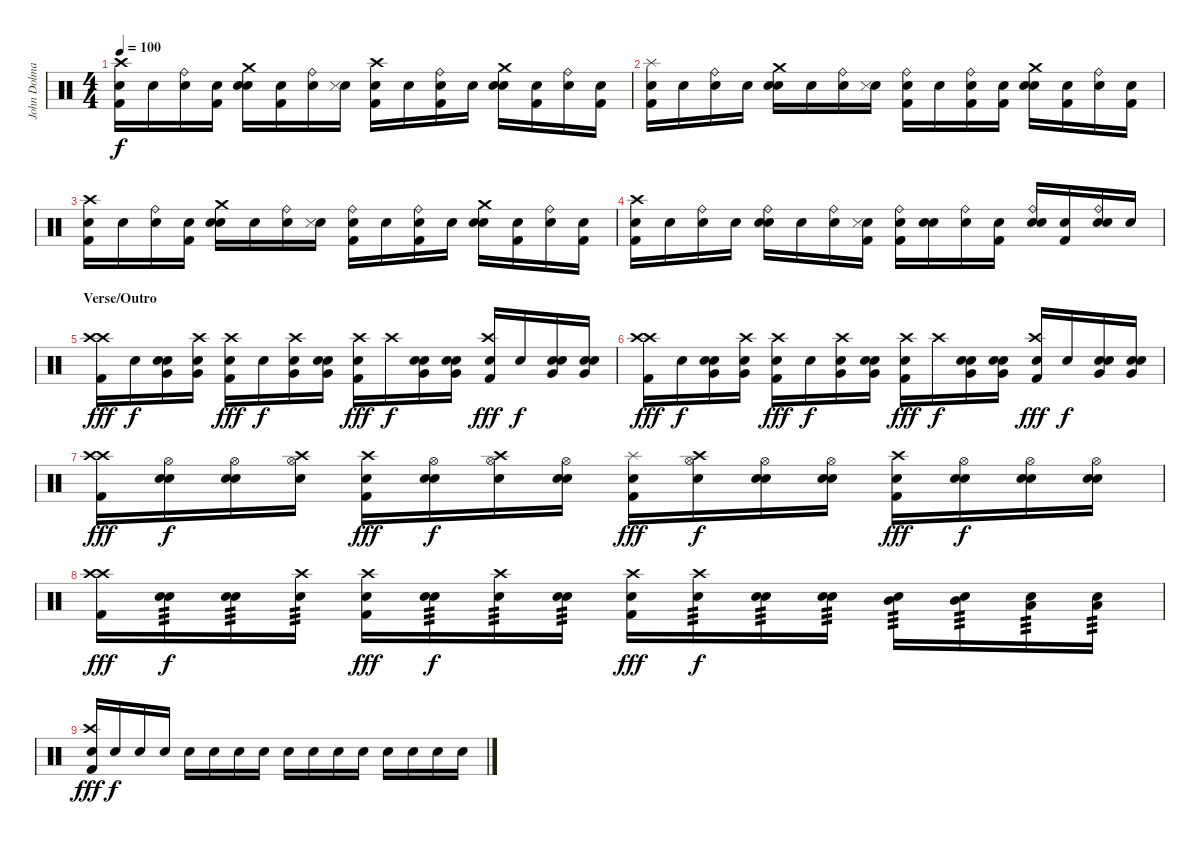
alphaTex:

\track ("John Dolmayan" "John Dolma") {instrument percussion}
\staff {score}
\articulation defaults
\ts (4 4)
\tempo 100
\clef neutral
\ks c
("Snare (hit)"{x} "Crash high (hit)" "Kick (hit) 2").16{dy f} "Snare (hit)"{x}.16 ("Snare (hit)"{x} "Ride (bell)").16 ("Snare (hit)"{x} "Kick (hit) 2").16 ("Snare (hit)"{x} "Crash medium (hit)" "Electric Snare (hit)").16 ("Snare (hit)"{x} "Kick (hit) 2").16 ("Snare (hit)"{x} "Ride (bell)").16 ("Snare (hit)"{x} "Snare (side stick) 3").16 ("Snare (hit)"{x} "Crash high (hit)" "Kick (hit) 2").16 "Snare (hit)"{x}.16 ("Snare (hit)"{x} "Ride (bell)" "Kick (hit) 2").16 "Snare (hit)"{x}.16 ("Snare (hit)"{x} "Crash medium (hit)" "Electric Snare (hit)").16 ("Snare (hit)"{x} "Kick (hit) 2").16 ("Snare (hit)"{x} "Ride (bell)").16 ("Snare (hit)"{x} "Kick (hit) 2").16 |
("Snare (hit)"{x} "Splash (hit)" "Kick (hit) 2").16 "Snare (hit)"{x}.16 ("Snare (hit)"{x} "Ride (bell)").16 "Snare (hit)"{x}.16 ("Snare (hit)"{x} "Crash medium (hit)" "Electric Snare (hit)").16 "Snare (hit)"{x}.16 ("Snare (hit)"{x} "Ride (bell)").16 ("Snare (hit)"{x} "Snare (side stick) 3").16 ("Snare (hit)"{x} "Ride (bell)" "Kick (hit) 2").16 "Snare (hit)"{x}.16 ("Snare (hit)"{x} "Ride (bell)" "Kick (hit) 2").16 ("Snare (hit)"{x} "Kick (hit) 2").16 ("Snare (hit)"{x} "Crash medium (hit)" "Electric Snare (hit)").16 ("Snare (hit)"{x} "Kick (hit) 2").16 ("Snare (hit)"{x} "Ride (bell)").16 ("Snare (hit)"{x} "Kick (hit) 2").16 |
("Snare (hit)"{x} "Crash high (hit)" "Kick (hit) 2").16 "Snare (hit)"{x}.16 ("Snare (hit)"{x} "Ride (bell)").16 ("Snare (hit)"{x} "Kick (hit) 2").16 ("Snare (hit)"{x} "Crash medium (hit)" "Electric Snare (hit)").16 "Snare (hit)"{x}.16 ("Snare (hit)"{x} "Ride (bell)").16 ("Snare (hit)"{x} "Snare (side stick) 3").16 ("Snare (hit)"{x} "Ride (bell)" "Kick (hit) 2").16 "Snare (hit)"{x}.16 ("Snare (hit)"{x} "Ride (bell)" "Kick (hit) 2").16 "Snare (hit)"{x}.16 ("Snare (hit)"{x} "Crash medium (hit)" "Electric Snare (hit)").16 ("Snare (hit)"{x} "Kick (hit) 2").16 ("Snare (hit)"{x} "Ride (bell)").16 ("Snare (hit)"{x} "Kick (hit) 2").16 |
("Snare (hit)"{x} "Crash high (hit)" "Kick (hit) 2").16 "Snare (hit)"{x}.16 ("Snare (hit)"{x} "Ride (bell)").16 "Snare (hit)"{x}.16 ("Snare (hit)"{x} "Electric Snare (hit)" "Ride (bell)").16 "Snare (hit)"{x}.16 ("Snare (hit)"{x} "Ride (bell)").16 ("Snare (hit)"{x} "Snare (side stick) 3" "Kick (hit) 2").16 ("Snare (hit)"{x} "Ride (bell)" "Kick (hit) 2").16 ("Snare (hit)"{x} "Electric Snare (hit)").16 ("Snare (hit)"{x} "Ride (bell)").16 ("Snare (hit)"{x} "Kick (hit) 2").16 ("Snare (hit)"{x} "Electric Snare (hit)" "Ride (bell)").16 ("Snare (hit)"{x} "Kick (hit) 2").16 ("Snare (hit)"{x} "Electric Snare (hit)" "Ride (bell)").16 "Snare (hit)"{x}.16 |
\section ("" "Verse/Outro")
("Crash high (hit)"{x} "Crash high (hit)" "Kick (hit) 2").16{dy fff} "Snare (hit)"{x}.16{dy f} ("Snare (hit)"{x} "Electric Snare (hit)" "Very Low Tom (hit)").16 ("Crash high (hit)"{x} "Electric Snare (hit)" "Very Low Tom (hit)").16 ("Snare (hit)"{x} "Crash high (hit)" "Kick (hit) 2").16{dy fff} "Snare (hit)"{x}.16{dy f} ("Crash high (hit)"{x} "Electric Snare (hit)" "Very Low Tom (hit)").16 ("Snare (hit)"{x} "Electric Snare (hit)" "Very Low Tom (hit)").16 ("Snare (hit)"{x} "Crash high (hit)" "Kick (hit) 2").16{dy fff} "Crash high (hit)"{x}.16{dy f} ("Snare (hit)"{x} "Electric Snare (hit)" "Very Low Tom (hit)").16 ("Snare (hit)"{x} "Electric Snare (hit)" "Very Low Tom (hit)").16 ("Snare (hit)"{x} "Crash high (hit)" "Kick (hit) 2").16{dy fff} "Snare (hit)"{x}.16{dy f} ("Snare (hit)"{x} "Electric Snare (hit)" "Very Low Tom (hit)").16 ("Snare (hit)"{x} "Electric Snare (hit)" "Very Low Tom (hit)").16 |
("Crash high (hit)"{x} "Crash high (hit)" "Kick (hit) 2").16{dy fff} "Snare (hit)"{x}.16{dy f} ("Snare (hit)"{x} "Electric Snare (hit)" "Very Low Tom (hit)").16 ("Crash high (hit)"{x} "Electric Snare (hit)" "Very Low Tom (hit)").16 ("Snare (hit)"{x} "Crash high (hit)" "Kick (hit) 2").16{dy fff} "Snare (hit)"{x}.16{dy f} ("Crash high (hit)"{x} "Electric Snare (hit)" "Very Low Tom (hit)").16 ("Snare (hit)"{x} "Electric Snare (hit)" "Very Low Tom (hit)").16 ("Snare (hit)"{x} "Crash high (hit)" "Kick (hit) 2").16{dy fff} "Crash high (hit)"{x}.16{dy f} ("Snare (hit)"{x} "Electric Snare (hit)" "Very Low Tom (hit)").16 ("Snare (hit)"{x} "Electric Snare (hit)" "Very Low Tom (hit)").16 ("Snare (hit)"{x} "Crash high (hit)" "Kick (hit) 2").16{dy fff} "Snare (hit)"{x}.16{dy f} ("Snare (hit)"{x} "Electric Snare (hit)" "Very Low Tom (hit)").16 ("Snare (hit)"{x} "Electric Snare (hit)" "Very Low Tom (hit)").16 |
("Crash high (hit)"{x} "Crash high (hit)" "Kick (hit) 2").16{dy fff} ("Snare (hit)"{x} "Electric Snare (hit)" "Hi-Hat (open)").16{dy f} ("Snare (hit)"{x} "Electric Snare (hit)" "Hi-Hat (open)").16 ("Crash high (hit)"{x} "Electric Snare (hit)" "Hi-Hat (open)").16 ("Snare (hit)"{x} "Crash high (hit)" "Kick (hit) 2").16{dy fff} ("Snare (hit)"{x} "Electric Snare (hit)" "Hi-Hat (open)").16{dy f} ("Crash high (hit)"{x} "Electric Snare (hit)" "Hi-Hat (open)").16 ("Snare (hit)"{x} "Electric Snare (hit)" "Hi-Hat (open)").16 ("Snare (hit)"{x} "Splash (hit)" "Kick (hit) 2").16{dy fff} ("Crash high (hit)"{x} "Electric Snare (hit)" "Hi-Hat (open)").16{dy f} ("Snare (hit)"{x} "Electric Snare (hit)" "Hi-Hat (open)").16 ("Snare (hit)"{x} "Electric Snare (hit)" "Hi-Hat (open)").16 ("Snare (hit)"{x} "Crash high (hit)" "Kick (hit) 2").16{dy fff} ("Snare (hit)"{x} "Electric Snare (hit)" "Hi-Hat (open)").16{dy f} ("Snare (hit)"{x} "Electric Snare (hit)" "Hi-Hat (open)").16 ("Snare (hit)"{x} "Electric Snare (hit)" "Hi-Hat (open)").16 |
("Crash high (hit)"{x} "Crash high (hit)" "Kick (hit) 2").16{dy fff} ("Snare (hit)"{x} "Electric Snare (hit)").16{tp 3 dy f} ("Snare (hit)"{x} "Electric Snare (hit)").16{tp 3} ("Crash high (hit)"{x} "Electric Snare (hit)").16{tp 3} ("Snare (hit)"{x} "Crash high (hit)" "Kick (hit) 2").16{dy fff} ("Snare (hit)"{x} "Electric Snare (hit)").16{tp 3 dy f} ("Crash high (hit)"{x} "Electric Snare (hit)").16{tp 3} ("Snare (hit)"{x} "Electric Snare (hit)").16{tp 3} ("Snare (hit)"{x} "Crash high (hit)" "Kick (hit) 2").16{dy fff} ("Crash high (hit)"{x} "Electric Snare (hit)").16{tp 3 dy f} ("Snare (hit)"{x} "Electric Snare (hit)").16{tp 3} ("Snare (hit)"{x} "Electric Snare (hit)").16{tp 3} ("Snare (hit)"{x} "Mid Tom (hit)").16{tp 3} ("Snare (hit)"{x} "Mid Tom (hit)").16{tp 3} ("Snare (hit)"{x} "Low Tom (hit)").16{tp 3} ("Snare (hit)"{x} "Low Tom (hit)").16{tp 3} |
("Snare (hit)"{x} "Crash high (hit)" "Kick (hit) 2").16{dy fff} "Snare (hit)"{x}.16{dy f} "Snare (hit)"{x}.16 "Snare (hit)"{x}.16 "Snare (hit)"{x}.16 "Snare (hit)"{x}.16 "Snare (hit)"{x}.16 "Snare (hit)"{x}.16 "Snare (hit)"{x}.16 "Snare (hit)"{x}.16 "Snare (hit)"{x}.16 "Snare (hit)"{x}.16 "Snare (hit)"{x}.16 "Snare (hit)"{x}.16 "Snare (hit)"{x}.16 "Snare (hit)"{x}.16
